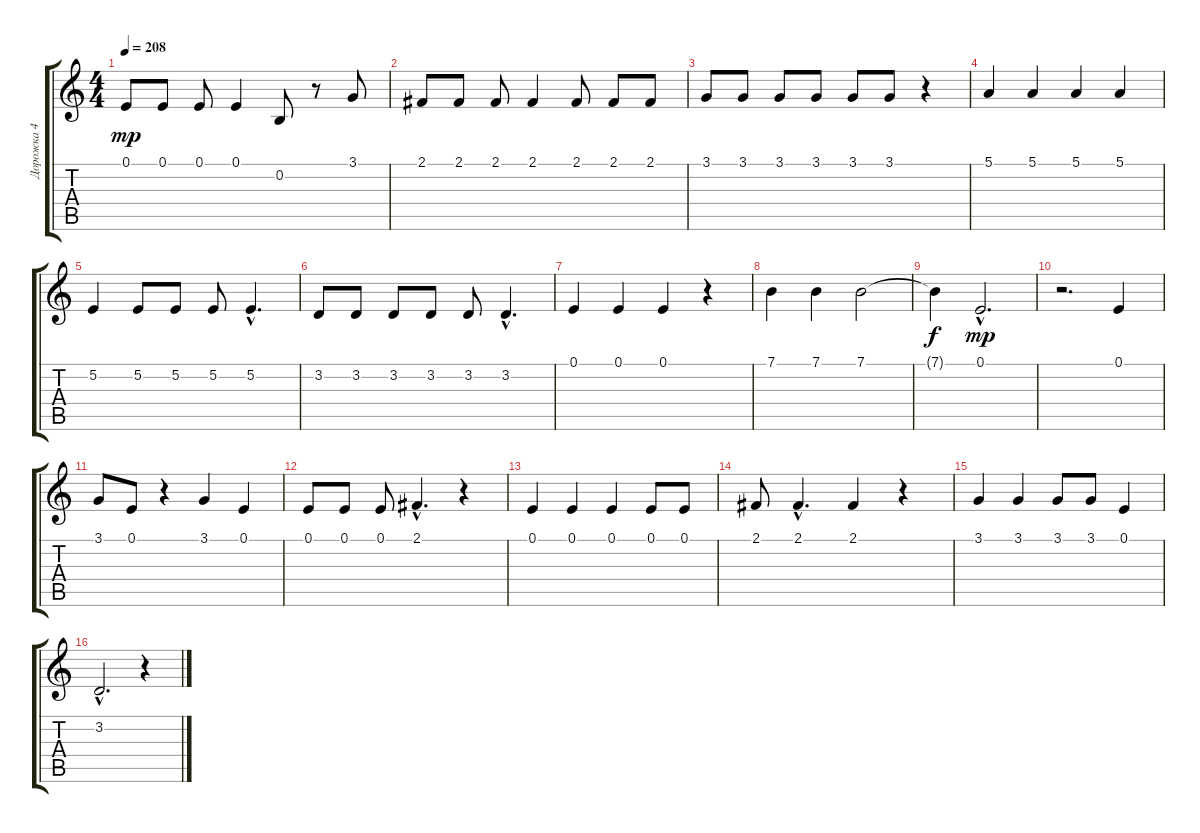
\track ("Дорожка 4" "Дорожка 4") {instrument baritonesax}
\staff {score tabs}
\tuning (E4 B3 G3 D3 A2 E2) {hide}
\ts (4 4)
\tempo 208
\clef g2
\ks c
0.1.8{dy mp} 0.1.8 0.1.8 0.1.4 0.2.8 r.8 3.1.8 |
2.1.8 2.1.8 2.1.8 2.1.4 2.1.8 2.1.8 2.1.8 |
3.1.8 3.1.8 3.1.8 3.1.8 3.1.8 3.1.8 r.4 |
5.1.4 5.1.4 5.1.4 5.1.4 |
5.2.4 5.2.8 5.2.8 5.2.8 5.2{hac}.4{d} |
3.2.8 3.2.8 3.2.8 3.2.8 3.2.8 3.2{hac}.4{d} |
0.1.4 0.1.4 0.1.4 r.4 |
7.1.4 7.1.4 7.1.2 |
7.1{t}.4{dy f} 0.1{hac}.2{d dy mp} |
r.2{d} 0.1.4 |
3.1.8 0.1.8 r.4 3.1.4 0.1.4 |
0.1.8 0.1.8 0.1.8 2.1{hac}.4{d} r.4 |
0.1.4 0.1.4 0.1.4 0.1.8 0.1.8 |
2.1.8 2.1{hac}.4{d} 2.1.4 r.4 |
3.1.4 3.1.4 3.1.8 3.1.8 0.1.4 |
3.2{hac}.2{d} r.4
